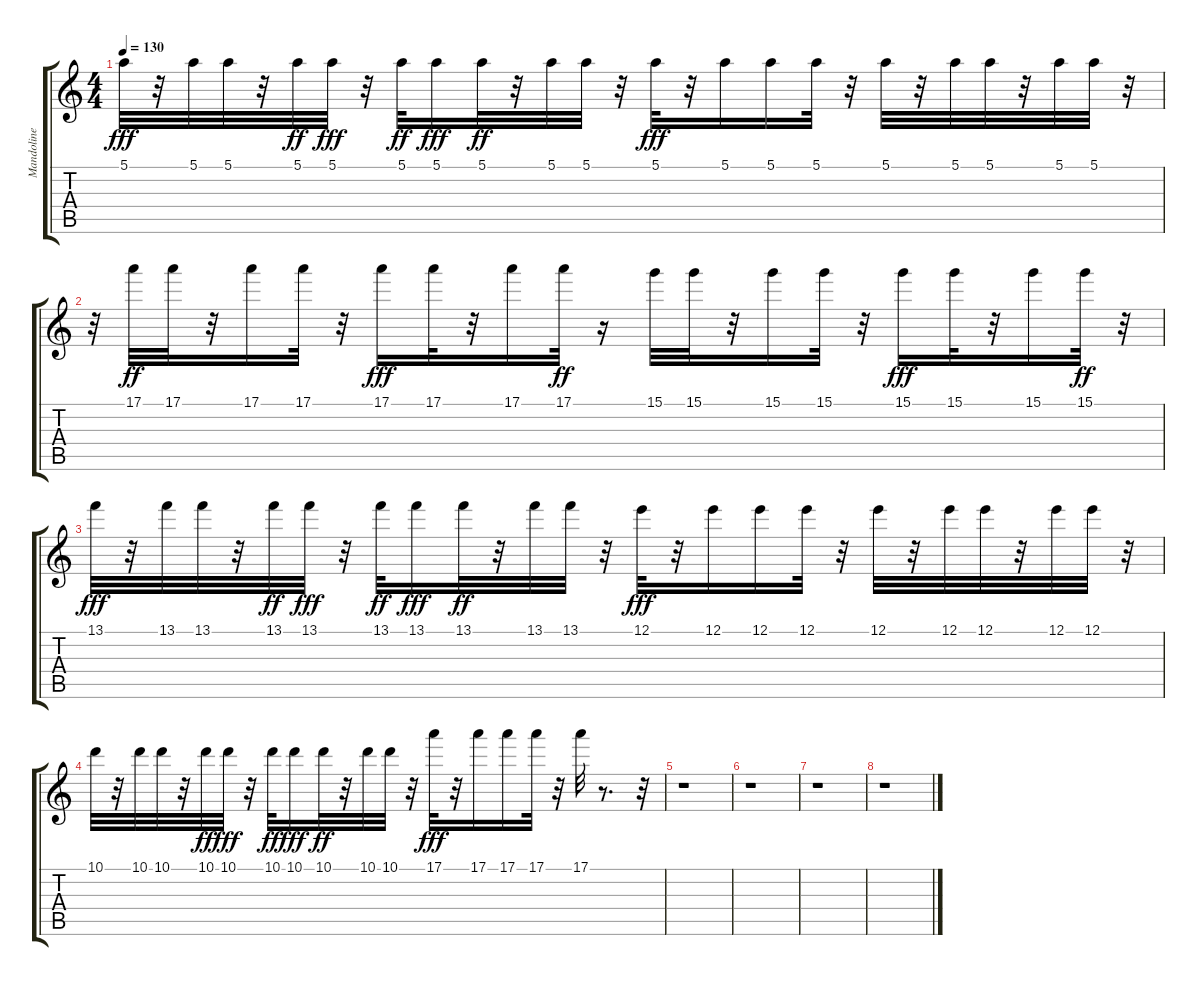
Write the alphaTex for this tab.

\track ("Mandoline" "Mandoline") {instrument acousticguitarnylon}
\staff {score tabs}
\tuning (E4 B3 G3 D3 A2 E2) {hide}
\ts (4 4)
\tempo 130
\clef g2
\ks c
5.1.32{dy fff instrument acousticguitarnylon} r.32 5.1.32 5.1.32 r.32 5.1.32{dy ff} 5.1.32{dy fff} r.32 5.1.32{dy ff} 5.1.16{dy fff} 5.1.32{dy ff} r.32 5.1.32 5.1.32 r.32 5.1.32{dy fff} r.32 5.1.16 5.1.16 5.1.32 r.32 5.1.32 r.32 5.1.32 5.1.32 r.32 5.1.32 5.1.32 r.32 |
r.32 17.1.32{dy ff} 17.1.32 r.32 17.1.16 17.1.32 r.32 17.1.16{dy fff} 17.1.32 r.32 17.1.16 17.1.32{dy ff} r.16 15.1.32 15.1.32 r.32 15.1.16 15.1.32 r.32 15.1.16{dy fff} 15.1.32 r.32 15.1.16 15.1.32{dy ff} r.32 |
13.1.32{dy fff} r.32 13.1.32 13.1.32 r.32 13.1.32{dy ff} 13.1.32{dy fff} r.32 13.1.32{dy ff} 13.1.16{dy fff} 13.1.32{dy ff} r.32 13.1.32 13.1.32 r.32 12.1.32{dy fff} r.32 12.1.16 12.1.16 12.1.32 r.32 12.1.32 r.32 12.1.32 12.1.32 r.32 12.1.32 12.1.32 r.32 |
10.1.32 r.32 10.1.32 10.1.32 r.32 10.1.32{dy ff} 10.1.32{dy fff} r.32 10.1.32{dy ff} 10.1.16{dy fff} 10.1.32{dy ff} r.32 10.1.32 10.1.32 r.32 17.1.32{dy fff} r.32 17.1.16 17.1.16 17.1.32 r.32 17.1.32 r.8{d} r.32 |
r.1 |
r.1 |
r.1 |
r.1
